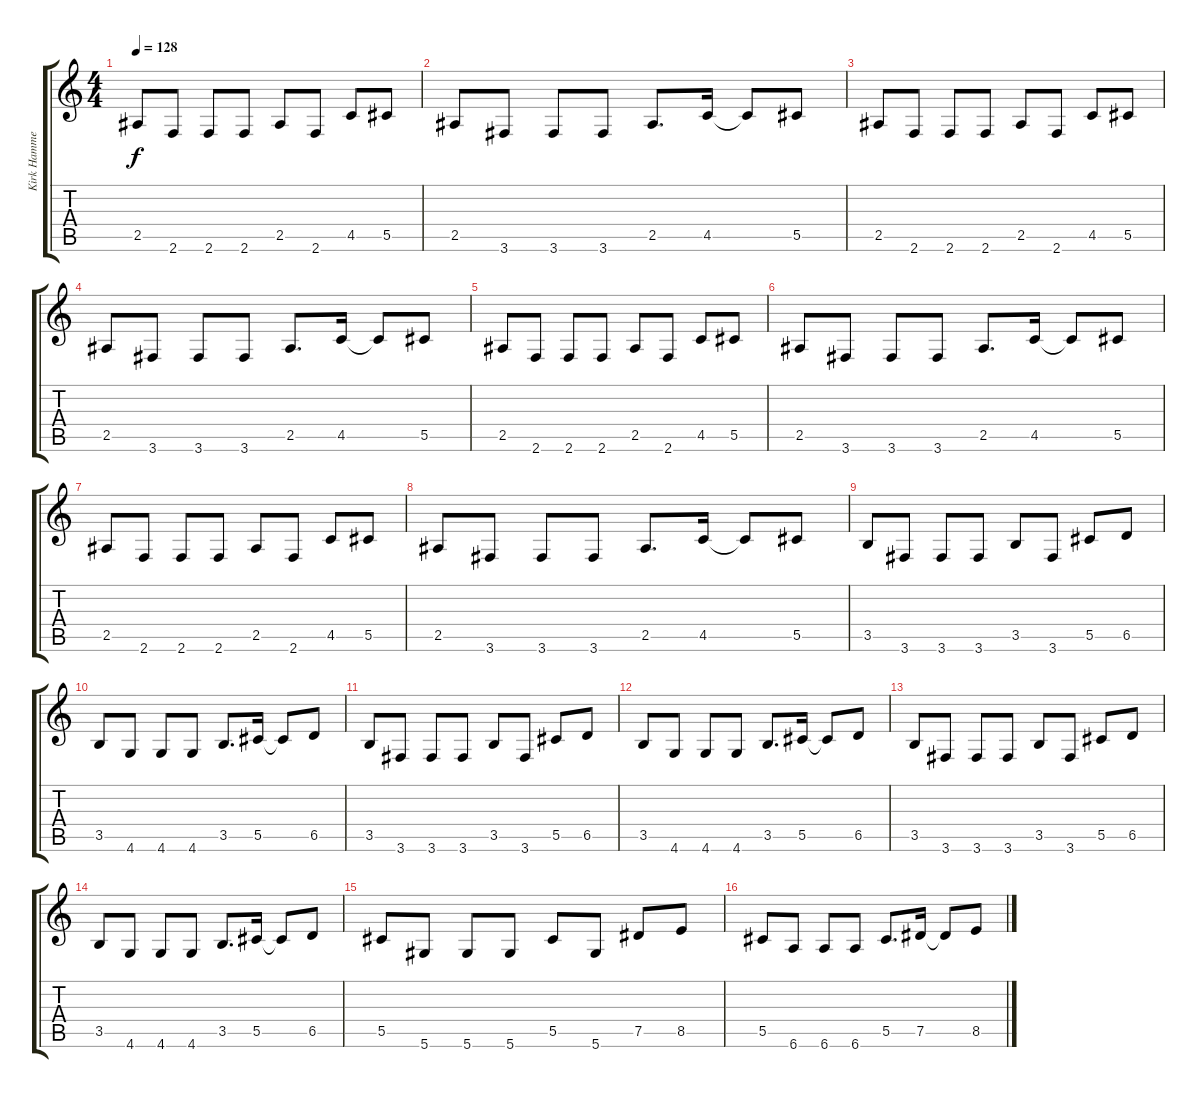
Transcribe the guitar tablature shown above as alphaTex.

\track ("Kirk Hammett" "Kirk Hamme") {instrument electricguitarjazz}
\staff {score tabs}
\tuning (Eb4 Bb3 Gb3 Db3 Ab2 Eb2) {hide}
\ts (4 4)
\tempo 128
\clef g2
\ks c
2.5.8{dy f} 2.6.8 2.6.8 2.6.8 2.5.8 2.6.8 4.5.8 5.5.8 |
2.5.8 3.6.8 3.6.8 3.6.8 2.5.8{d} 4.5.16 4.5{t}.8 5.5.8 |
2.5.8 2.6.8 2.6.8 2.6.8 2.5.8 2.6.8 4.5.8 5.5.8 |
2.5.8 3.6.8 3.6.8 3.6.8 2.5.8{d} 4.5.16 4.5{t}.8 5.5.8 |
2.5.8 2.6.8 2.6.8 2.6.8 2.5.8 2.6.8 4.5.8 5.5.8 |
2.5.8 3.6.8 3.6.8 3.6.8 2.5.8{d} 4.5.16 4.5{t}.8 5.5.8 |
2.5.8 2.6.8 2.6.8 2.6.8 2.5.8 2.6.8 4.5.8 5.5.8 |
2.5.8 3.6.8 3.6.8 3.6.8 2.5.8{d} 4.5.16 4.5{t}.8 5.5.8 |
3.5.8 3.6.8 3.6.8 3.6.8 3.5.8 3.6.8 5.5.8 6.5.8 |
3.5.8 4.6.8 4.6.8 4.6.8 3.5.8{d} 5.5.16 5.5{t}.8 6.5.8 |
3.5.8 3.6.8 3.6.8 3.6.8 3.5.8 3.6.8 5.5.8 6.5.8 |
3.5.8 4.6.8 4.6.8 4.6.8 3.5.8{d} 5.5.16 5.5{t}.8 6.5.8 |
3.5.8 3.6.8 3.6.8 3.6.8 3.5.8 3.6.8 5.5.8 6.5.8 |
3.5.8 4.6.8 4.6.8 4.6.8 3.5.8{d} 5.5.16 5.5{t}.8 6.5.8 |
5.5.8 5.6.8 5.6.8 5.6.8 5.5.8 5.6.8 7.5.8 8.5.8 |
5.5.8 6.6.8 6.6.8 6.6.8 5.5.8{d} 7.5.16 7.5{t}.8 8.5.8
